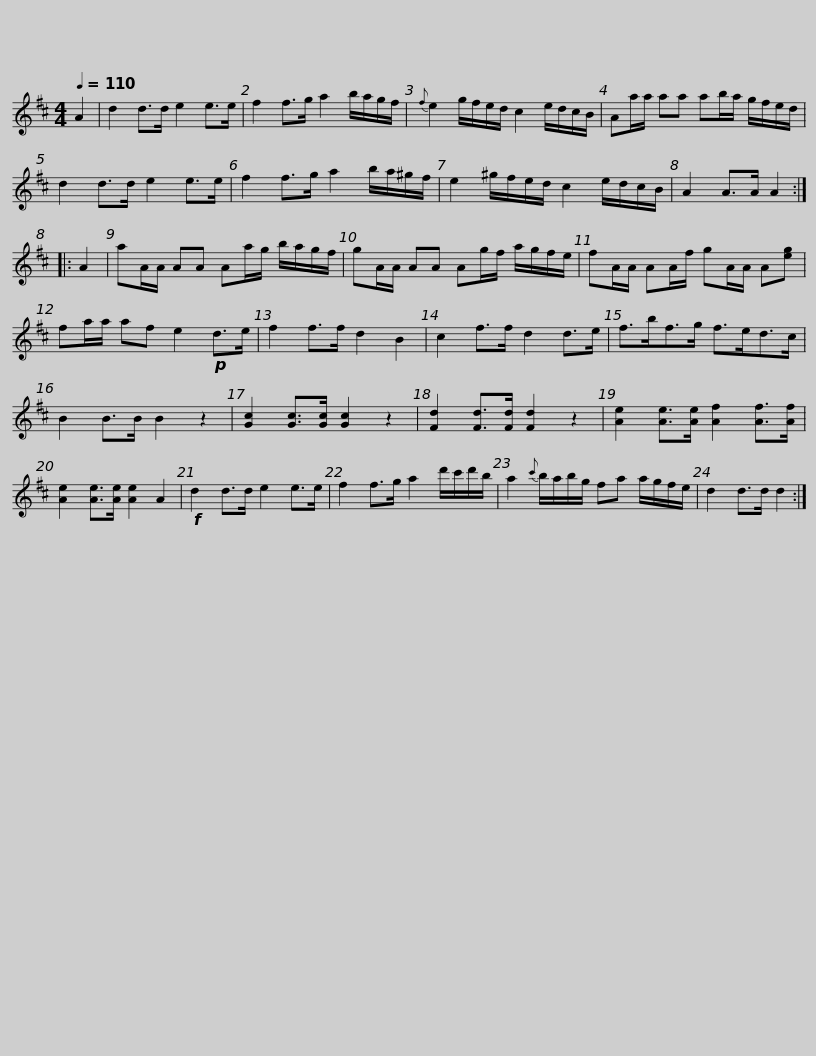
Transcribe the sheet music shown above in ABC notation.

X:1
L:1/8
Q:1/4=110
M:4/4
I:linebreak $
K:D
V:1 treble
V:1
 A2 | d2 d>d e2 e>e | f2 f>g a2 b/a/g/f/ |{f} e2 g/f/e/d/ c2 e/d/c/B/ | Aa/a/ aa ab/a/ g/f/e/d/ |$ %5
 d2 d>d e2 e>e | f2 f>g a2 b/a/^g/f/ | e2 ^g/f/e/d/ c2 e/d/c/B/ | A2 A>A A2 :: A2 |$ %10
 aA/A/ AA Aa/g/ b/a/g/f/ | gA/A/ AA Ag/f/ a/g/f/e/ | fA/A/ AA/f/ gA/A/ A[eg] | fa/a/ af e2!p! d>e |$ f2 f>f d2 B2 | %15
 c2 f>f d2 d>e | f>bf>g f>ed>c | B2 B>B B2 z2 | [Gc]2 [Gc]>[Gc] [Gc]2 z2 | [Fd]2 [Fd]>[Fd] [Fd]2 z2 |$ %20
 [Ae]2 [Ae]>[Ae] [Af]2 [Af]>[Af] | [Ae]2 [Ae]>[Ae] [Ae]2 A2 |!f! d2 d>d e2 e>e | f2 f>g a2 d'/c'/d'/b/ | a2{c'} b/a/b/g/ fa a/g/f/e/ |$ %25
 d2 d>d d2 :| %26
